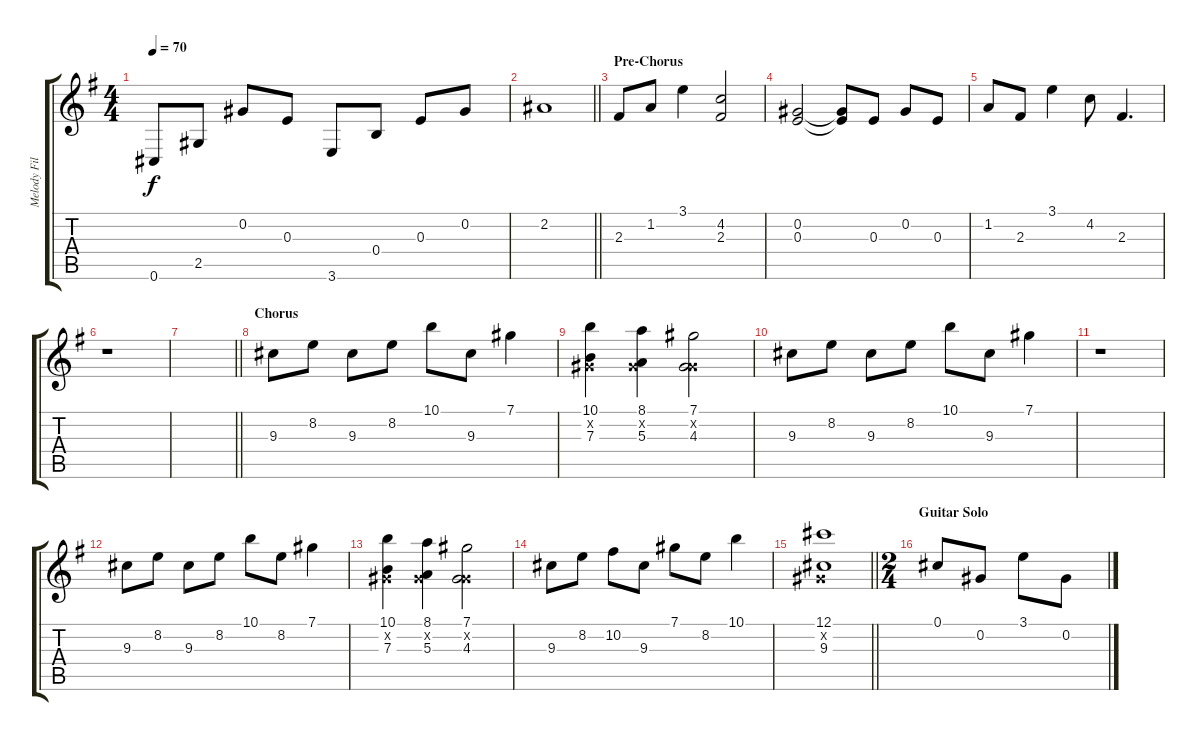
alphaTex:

\track ("Melody Fills" "Melody Fil") {instrument electricguitarclean bank 125}
\staff {score tabs}
\tuning (Db4 Ab3 E3 B2 Gb2 Db2) {hide}
\ts (4 4)
\tempo 70
\clef g2
\ks g
0.6.8{dy f} 2.5.8 0.2.8 0.3.8 3.6.8 0.4.8 0.3.8 0.2.8 |
\barLineRight lightlight
2.2.1 |
\section ("" "Pre-Chorus")
2.3.8 1.2.8 3.1.4 (4.2 2.3).2 |
(0.2 0.3).2 (0.2{t} 0.3{t}).8 0.3.8 0.2.8 0.3.8 |
1.2.8 2.3.8 3.1.4 4.2.8 2.3.4{d} |
r.1 |
\barLineRight lightlight
|
\section ("" "Chorus")
9.3.8{instrument distortionguitar} 8.2.8 9.3.8 8.2.8 10.1.8 9.3.8 7.1.4 |
(10.1 0.2{x} 7.3).4 (8.1 0.2{x} 5.3).4 (7.1 0.2{x} 4.3).2 |
9.3.8 8.2.8 9.3.8 8.2.8 10.1.8 9.3.8 7.1.4 |
r.1 |
9.3.8 8.2.8 9.3.8 8.2.8 10.1.8 8.2.8 7.1.4 |
(10.1 0.2{x} 7.3).4 (8.1 0.2{x} 5.3).4 (7.1 0.2{x} 4.3).2 |
9.3.8 8.2.8 10.2.8 9.3.8 7.1.8 8.2.8 10.1.4 |
\barLineRight lightlight
(12.1 0.2{x} 9.3).1 |
\ts (2 4)
\section ("" "Guitar Solo")
0.1.8{instrument distortionguitar} 0.2.8 3.1.8 0.2.8
